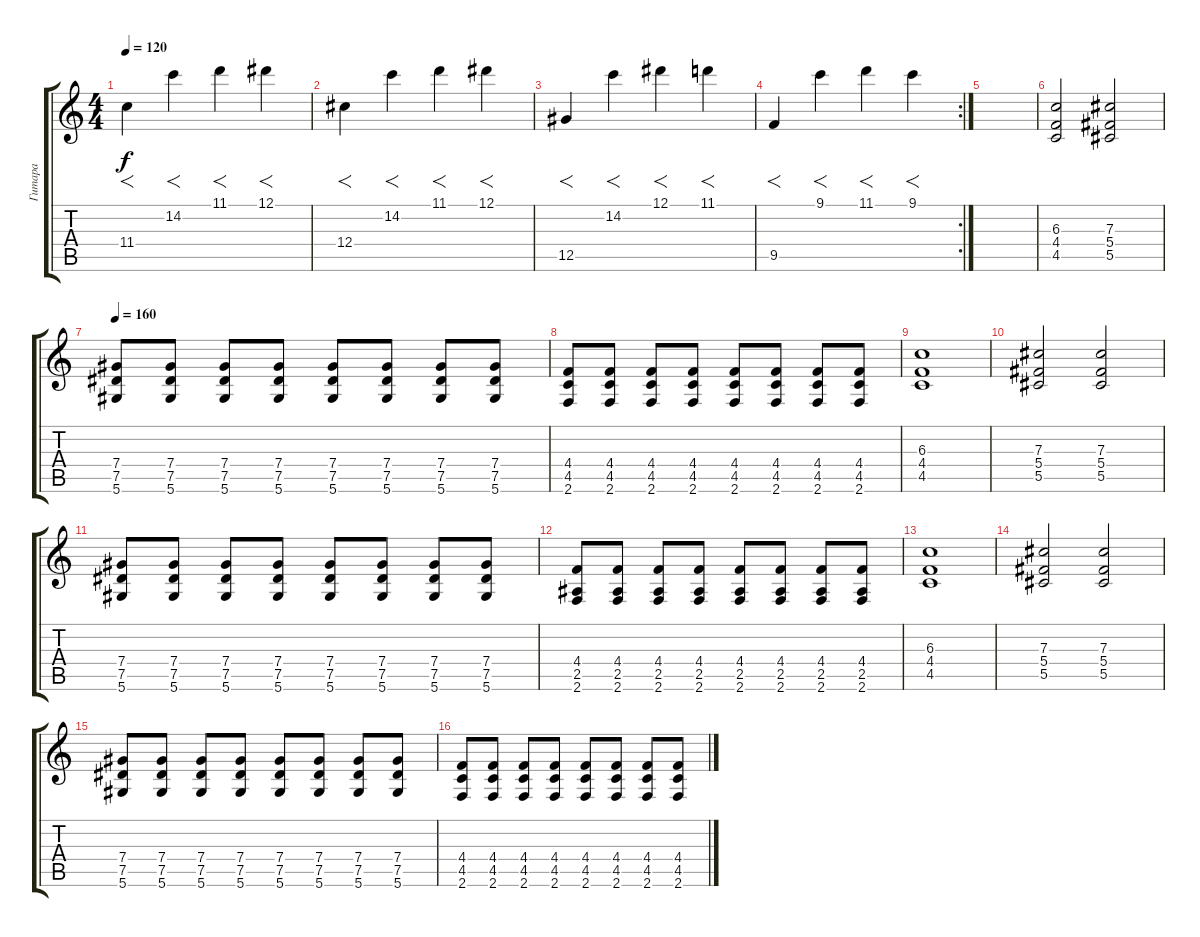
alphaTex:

\track ("Гитара" "Гитара") {instrument electricguitarclean}
\staff {score tabs}
\tuning (Eb4 Bb3 Gb3 Db3 Ab2 Eb2) {hide}
\ts (4 4)
\tempo 120
\clef g2
\ks c
11.4.4{f dy f instrument electricguitarclean} 14.2.4{f} 11.1.4{f} 12.1.4{f} |
12.4.4{f} 14.2.4{f} 11.1.4{f} 12.1.4{f} |
12.5.4{f} 14.2.4{f} 12.1.4{f} 11.1.4{f} |
\rc 2
9.5.4{f} 9.1.4{f} 11.1.4{f} 9.1.4{f} |
|
(6.3 4.4 4.5).2{instrument distortionguitar} (7.3 5.4 5.5).2 |
\tempo 160
(7.4 7.5 5.6).8 (7.4 7.5 5.6).8 (7.4 7.5 5.6).8 (7.4 7.5 5.6).8 (7.4 7.5 5.6).8 (7.4 7.5 5.6).8 (7.4 7.5 5.6).8 (7.4 7.5 5.6).8 |
(4.4 4.5 2.6).8 (4.4 4.5 2.6).8 (4.4 4.5 2.6).8 (4.4 4.5 2.6).8 (4.4 4.5 2.6).8 (4.4 4.5 2.6).8 (4.4 4.5 2.6).8 (4.4 4.5 2.6).8 |
(6.3 4.4 4.5).1 |
(7.3 5.4 5.5).2 (7.3 5.4 5.5).2 |
(7.4 7.5 5.6).8 (7.4 7.5 5.6).8 (7.4 7.5 5.6).8 (7.4 7.5 5.6).8 (7.4 7.5 5.6).8 (7.4 7.5 5.6).8 (7.4 7.5 5.6).8 (7.4 7.5 5.6).8 |
(4.4 2.5 2.6).8 (4.4 2.5 2.6).8 (4.4 2.5 2.6).8 (4.4 2.5 2.6).8 (4.4 2.5 2.6).8 (4.4 2.5 2.6).8 (4.4 2.5 2.6).8 (4.4 2.5 2.6).8 |
(6.3 4.4 4.5).1 |
(7.3 5.4 5.5).2 (7.3 5.4 5.5).2 |
(7.4 7.5 5.6).8 (7.4 7.5 5.6).8 (7.4 7.5 5.6).8 (7.4 7.5 5.6).8 (7.4 7.5 5.6).8 (7.4 7.5 5.6).8 (7.4 7.5 5.6).8 (7.4 7.5 5.6).8 |
(4.4 4.5 2.6).8 (4.4 4.5 2.6).8 (4.4 4.5 2.6).8 (4.4 4.5 2.6).8 (4.4 4.5 2.6).8 (4.4 4.5 2.6).8 (4.4 4.5 2.6).8 (4.4 4.5 2.6).8
